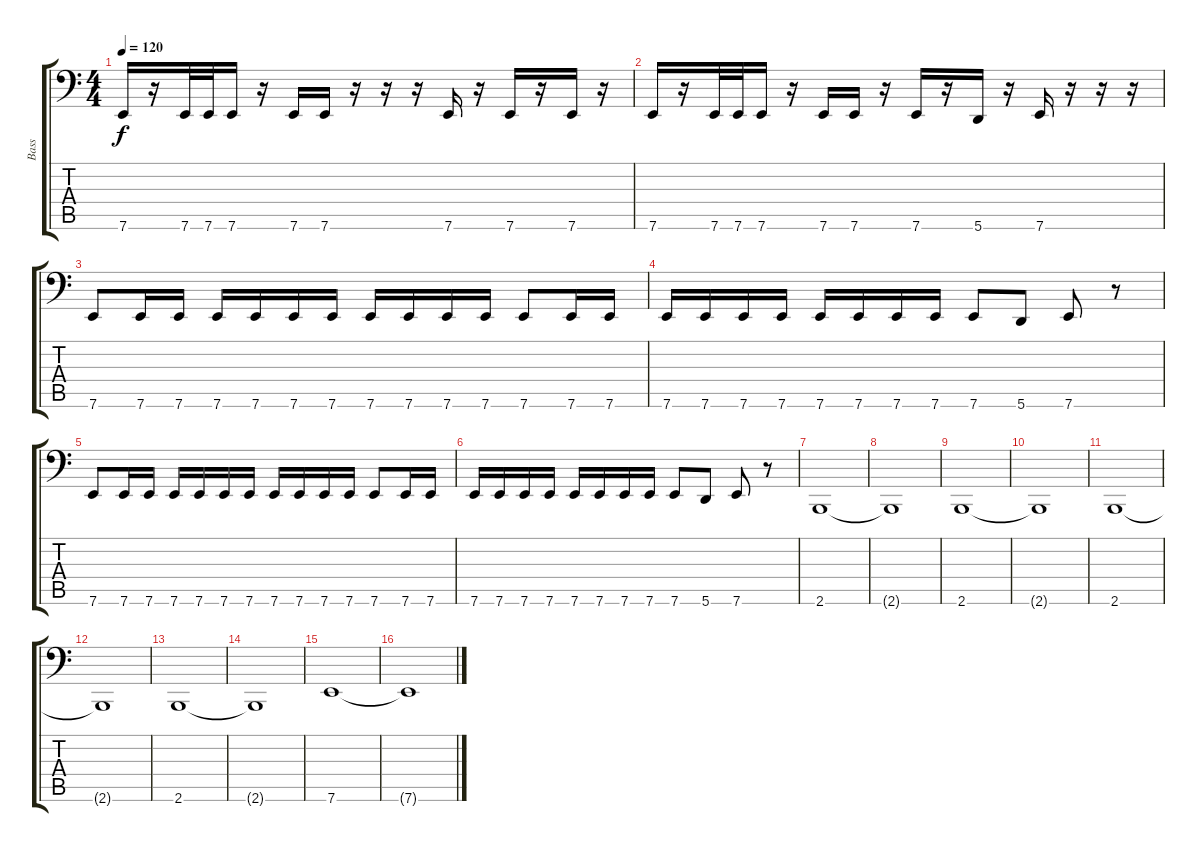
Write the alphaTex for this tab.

\track ("Bass" "Bass") {instrument electricbasspick}
\staff {score tabs}
\tuning (C3 G2 D2 A1 E1 A0) {hide}
\ts (4 4)
\tempo 120
\clef f4
\ks c
7.6.16{dy f} r.16 7.6.32 7.6.32 7.6.16 r.16 7.6.16 7.6.16 r.16 r.16 r.16 7.6.16 r.16 7.6.16 r.16 7.6.16 r.16 |
7.6.16 r.16 7.6.32 7.6.32 7.6.16 r.16 7.6.16 7.6.16 r.16 7.6.16 r.16 5.6.16 r.16 7.6.16 r.16 r.16 r.16 |
7.6.8 7.6.16 7.6.16 7.6.16 7.6.16 7.6.16 7.6.16 7.6.16 7.6.16 7.6.16 7.6.16 7.6.8 7.6.16 7.6.16 |
7.6.16 7.6.16 7.6.16 7.6.16 7.6.16 7.6.16 7.6.16 7.6.16 7.6.8 5.6.8 7.6.8 r.8 |
7.6.8 7.6.16 7.6.16 7.6.16 7.6.16 7.6.16 7.6.16 7.6.16 7.6.16 7.6.16 7.6.16 7.6.8 7.6.16 7.6.16 |
7.6.16 7.6.16 7.6.16 7.6.16 7.6.16 7.6.16 7.6.16 7.6.16 7.6.8 5.6.8 7.6.8 r.8 |
2.6.1 |
2.6{t}.1 |
2.6.1 |
2.6{t}.1 |
2.6.1 |
2.6{t}.1 |
2.6.1 |
2.6{t}.1 |
7.6.1 |
7.6{t}.1
